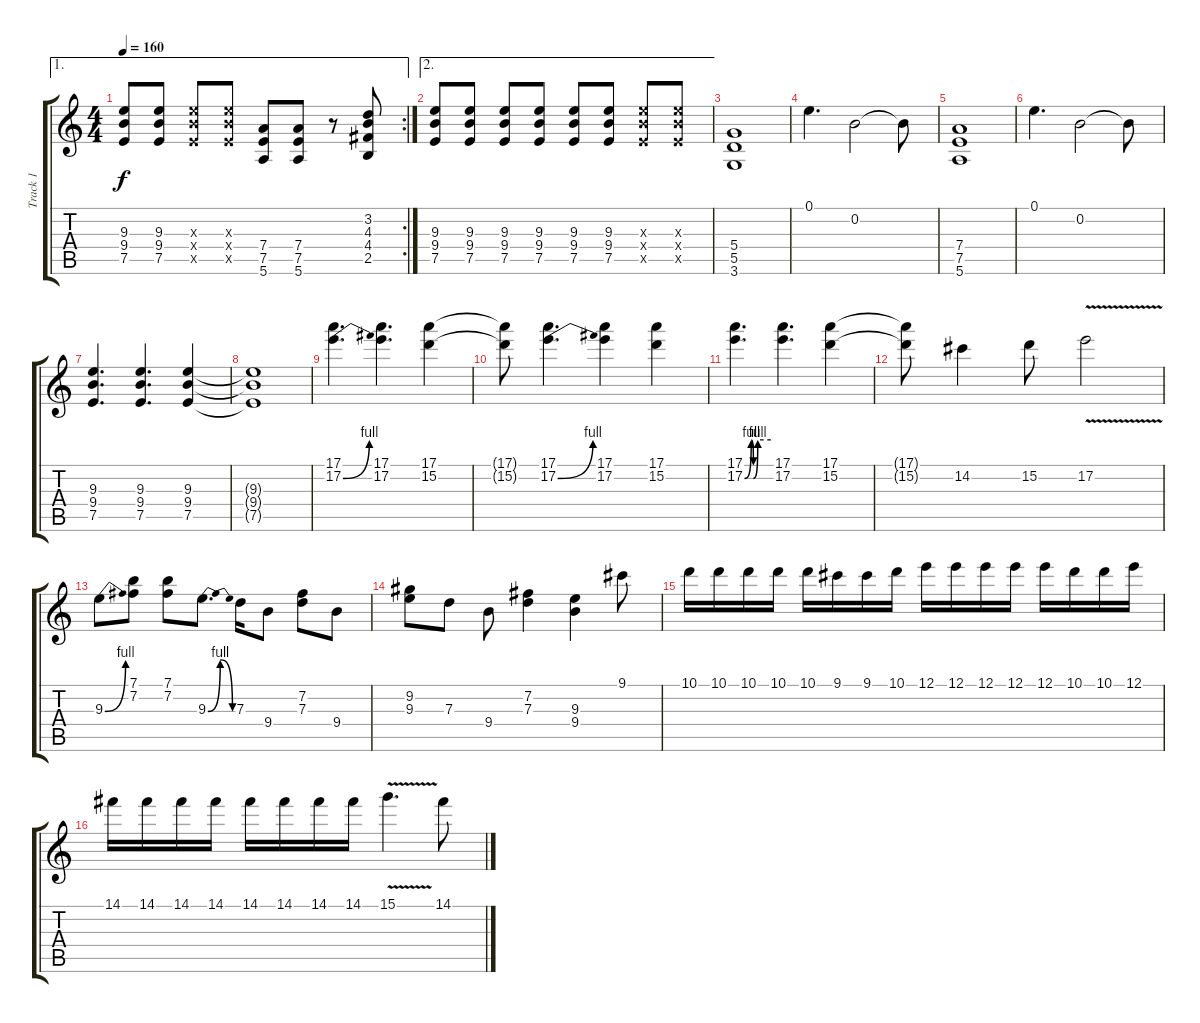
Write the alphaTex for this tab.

\track ("Track 1" "Track 1") {instrument overdrivenguitar}
\staff {score tabs}
\tuning (E4 B3 G3 D3 A2 E2) {hide}
\ae 1
\rc 2
\ts (4 4)
\tempo 160
\clef g2
\ks c
(9.3 9.4 7.5).8{dy f} (9.3 9.4 7.5).8 (9.3{x} 9.4{x} 7.5{x}).8 (9.3{x} 9.4{x} 7.5{x}).8 (7.4 7.5 5.6).8 (7.4 7.5 5.6).8 r.8 (3.2 4.3 4.4 2.5).8 |
\ae 2
(9.3 9.4 7.5).8 (9.3 9.4 7.5).8 (9.3 9.4 7.5).8 (9.3 9.4 7.5).8 (9.3 9.4 7.5).8 (9.3 9.4 7.5).8 (9.3{x} 9.4{x} 7.5{x}).8 (9.3{x} 9.4{x} 7.5{x}).8 |
(5.4 5.5 3.6).1 |
0.1.4{d} 0.2.2 0.2{t}.8 |
(7.4 7.5 5.6).1 |
0.1.4{d} 0.2.2 0.2{t}.8 |
(9.3 9.4 7.5).4{d} (9.3 9.4 7.5).4{d} (9.3 9.4 7.5).4 |
(9.3{t} 9.4{t} 7.5{t}).1 |
(17.1 17.2{be (bend 0 0 60 4)}).4{d} (17.1 17.2).4{d} (17.1 15.2).4 |
(17.1{t} 15.2{t}).8 (17.1 17.2{be (bend 0 0 60 4)}).4{d} (17.1 17.2).4 (17.1 15.2).4 |
(17.1 17.2{be (custom 0 0 15 4 20 0 30 4 60 4)}).4{d} (17.1 17.2).4{d} (17.1 15.2).4 |
(17.1{t} 15.2{t}).8 14.2.4 15.2.8 17.2{v}.2 |
9.3{be (bend 0 0 60 4)}.8 (7.1 7.2).8 (7.1 7.2).8 9.3{be (bendrelease 0 0 30 4 30 4 60 0)}.8{d} 7.3.16 9.4.8 (7.2 7.3).8 9.4.8 |
(9.2 9.3).8 7.3.8 9.4.8 (7.2 7.3).4 (9.3 9.4).4 9.1.8 |
10.1.16 10.1.16 10.1.16 10.1.16 10.1.16 9.1.16 9.1.16 10.1.16 12.1.16 12.1.16 12.1.16 12.1.16 12.1.16 10.1.16 10.1.16 12.1.16 |
14.1.16 14.1.16 14.1.16 14.1.16 14.1.16 14.1.16 14.1.16 14.1.16 15.1{v}.4{d} 14.1.8
